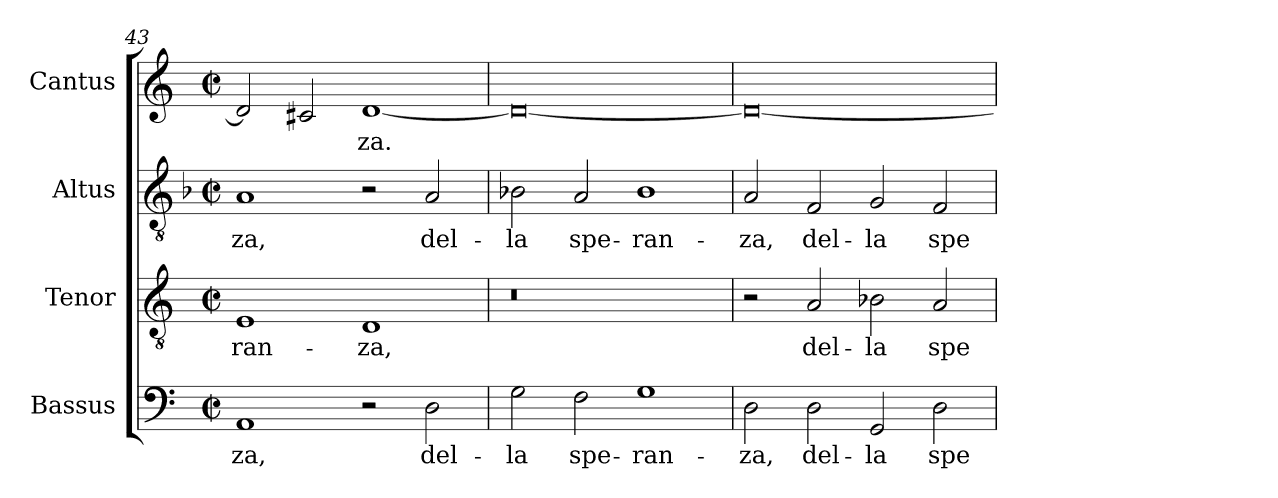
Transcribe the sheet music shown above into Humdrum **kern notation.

**kern	**text	**kern	**text	**kern	**text	**kern	**text
*part4	*part4	*part3	*part3	*part2	*part2	*part1	*part1
*staff4	*staff4	*staff3	*staff3	*staff2	*staff2	*staff1	*staff1
*I"Bassus	*	*I"Tenor	*	*I"Altus	*	*I"Cantus	*
*clefF4	*	*clefGv2	*	*clefGv2	*	*clefG2	*
*	*	*	*	*k[b-]	*	*	*
*	*	*	*	*F:	*	*	*
*M2/2	*	*M2/2	*	*M2/2	*	*M2/2	*
*met(c|)	*	*met(c|)	*	*met(c|)	*	*met(c|)	*
=43	=43	=43	=43	=43	=43	=43	=43
!	!LO:LY:b:cj	!	!LO:LY:b:cj	!	!LO:LY:b:cj	!	!
1AA	-za,	1E	-ran-	1A	-za,	2d/]	.
.	.	.	.	.	.	2c#/	.
!	!	!	!LO:LY:b:cj	!	!	!	!LO:LY:b:cj
2r	.	1D	-za,	2r	.	[<1d	za.
!	!LO:LY:b:cj	!	!	!	!LO:LY:b:cj	!	!
2D\	del-	.	.	2A/	del-	.	.
=44	=44	=44	=44	=44	=44	=44	=44
!	!LO:LY:b:cj	!	!	!	!LO:LY:b:cj	!	!
2G\	-la	0r	.	2B-X\	-la	0d_<	.
!	!LO:LY:b:cj	!	!	!	!LO:LY:b:cj	!	!
2F\	spe-	.	.	2A/	spe-	.	.
!	!LO:LY:b:cj	!	!	!	!LO:LY:b:cj	!	!
1G	-ran-	.	.	1B-	-ran-	.	.
=45	=45	=45	=45	=45	=45	=45	=45
!	!LO:LY:b:cj	!	!	!	!LO:LY:b:cj	!	!
2D\	-za,	2r	.	2A/	-za,	0d_<	.
!	!LO:LY:b:cj	!	!LO:LY:b:cj	!	!LO:LY:b:cj	!	!
2D\	del-	2A/	del-	2F/	del-	.	.
!	!LO:LY:b:cj	!	!LO:LY:b:cj	!	!LO:LY:b:cj	!	!
2GG/	-la	2B-\	-la	2G/	-la	.	.
!	!LO:LY:b:cj	!	!LO:LY:b:cj	!	!LO:LY:b:cj	!	!
2D\	spe-	2A/	spe-	2F/	spe-	.	.
=	=	=	=	=	=	=	=
*-	*-	*-	*-	*-	*-	*-	*-
